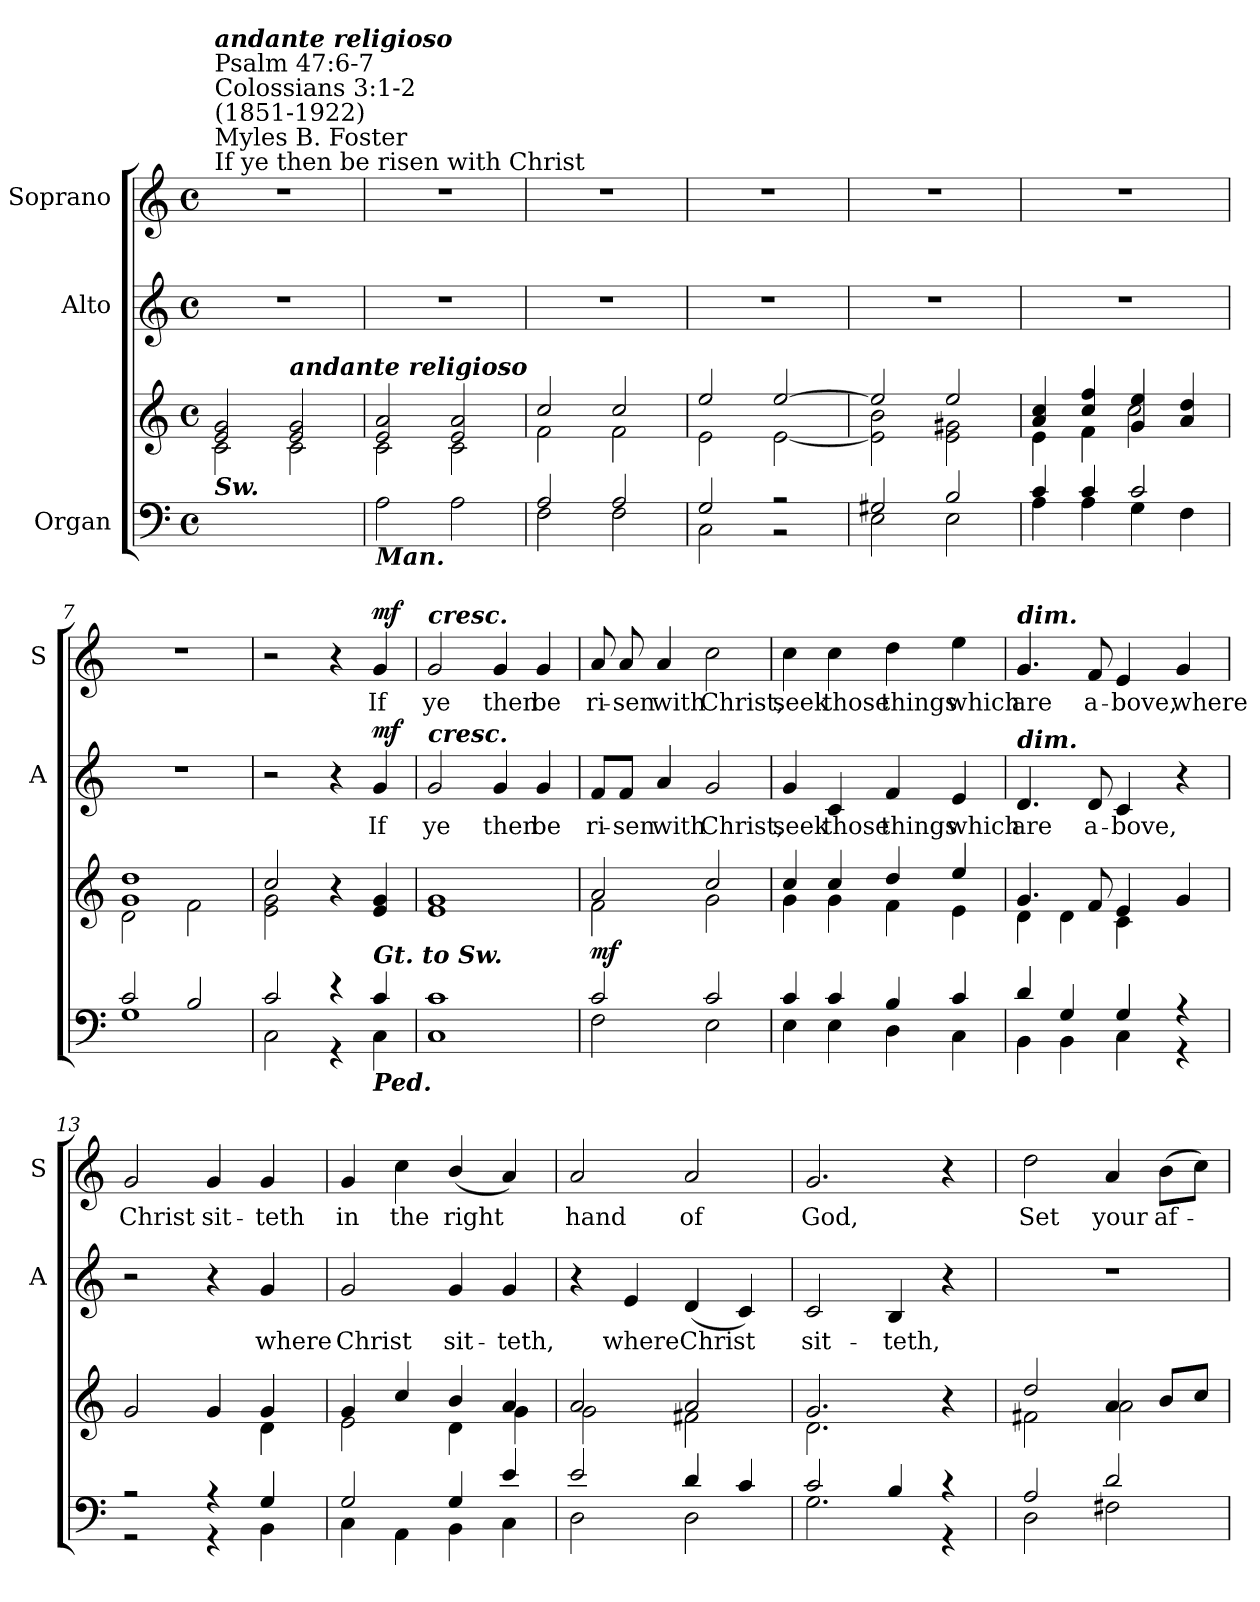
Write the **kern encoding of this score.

**kern	**kern	**dynam	**kern	**text	**dynam	**kern	**text	**dynam
*part3	*part3	*part3	*part2	*part2	*part2	*part1	*part1	*part1
*staff4	*staff3	*staff3/4	*staff2	*staff2	*staff2	*staff1	*staff1	*staff1
*I"Organ	*	*	*I"Alto	*	*	*I"Soprano	*	*
*	*	*	*I'A	*	*	*I'S	*	*
*clefF4	*clefG2	*	*clefG2	*	*	*clefG2	*	*
*k[]	*k[]	*	*k[]	*	*	*k[]	*	*
*M4/4	*M4/4	*	*M4/4	*	*	*M4/4	*	*
*met(c)	*met(c)	*	*met(c)	*	*	*met(c)	*	*
*MM85	*MM85	*	*MM85	*	*	*MM85	*	*
=1	=1	=1	=1	=1	=1	=1	=1	=1
*^	*^	*	*	*	*	*	*	*
!	!	!	!	!	!	!	!	!LO:TX:a:t=If ye then be risen with Christ	!	!
!	!	!	!	!	!	!	!	!LO:TX:a:t=Myles B. Foster	!	!
!	!	!	!	!	!	!	!	!LO:TX:a:t=(1851-1922)	!	!
!	!	!	!	!	!	!	!	!LO:TX:a:t=Colossians 3&colon;1-2	!	!
!	!	!	!	!	!	!	!	!LO:TX:a:t=Psalm 47&colon;6-7	!	!
!	!	!	!	!	!	!	!	!LO:TX:a:Bi:t=andante religioso	!	!
!	!	!LO:TX:b:Bi:t=Sw.	!	!	!	!	!	!	!	!
1ryy	1ryy	2e/ 2g/	2c\	.	1r	.	.	1r	.	.
!	!	!LO:TX:a:Bi:t=andante religioso	!	!	!	!	!	!	!	!
.	.	2e/ 2g/	2c\	.	.	.	.	.	.	.
=2	=2	=2	=2	=2	=2	=2	=2	=2	=2	=2
!LO:TX:b:Bi:t=Man.	!	!	!	!	!	!	!	!	!	!
1ryy	2A\	2e/ 2a/	2c\	.	1r	.	.	1r	.	.
.	2A\	2e/ 2a/	2c\	.	.	.	.	.	.	.
=3	=3	=3	=3	=3	=3	=3	=3	=3	=3	=3
2A/	2F\	2cc/	2f\	.	1r	.	.	1r	.	.
2A/	2F\	2cc/	2f\	.	.	.	.	.	.	.
=4	=4	=4	=4	=4	=4	=4	=4	=4	=4	=4
2G/	2C\	2ee/	2e\	.	1r	.	.	1r	.	.
2r	2r	[2ee/	[2e\	.	.	.	.	.	.	.
=5	=5	=5	=5	=5	=5	=5	=5	=5	=5	=5
2G#X/	2E\	2ee/]	2e\] 2b\	.	1r	.	.	1r	.	.
2B/	2E\	2ee/	2e\ 2g#X\	.	.	.	.	.	.	.
=6	=6	=6	=6	=6	=6	=6	=6	=6	=6	=6
4c/	4A\	4a/ 4cc/	4e\	.	1r	.	.	1r	.	.
4c/	4A\	4cc/ 4ff/	4f\	.	.	.	.	.	.	.
2c/	4G\	4g/ 4ee/	2cc\	.	.	.	.	.	.	.
.	4F\	4a/ 4dd/	.	.	.	.	.	.	.	.
=7	=7	=7	=7	=7	=7	=7	=7	=7	=7	=7
2c/	1G	1g 1dd	2d\	.	1r	.	.	1r	.	.
2B/	.	.	2f\	.	.	.	.	.	.	.
=8	=8	=8	=8	=8	=8	=8	=8	=8	=8	=8
2c/	2C\	2cc/	2e\ 2g\	.	2r	.	.	2r	.	.
4r	4r	4r	2ryy	.	4r	.	.	4r	.	.
!LO:TX:a:Bi:t=Gt. to Sw.	!	!	!	!	!	!	!	!	!	!
!LO:TX:b:Bi:t=Ped.	!	!	!	!	!	!	!	!	!	!
!	!	!	!	!LO:DY:b=2	!	!LO:LY:b	!	!	!LO:LY:b	!
!	!	!	!	!LO:DY:n=1:b=2	!	!	!	!	!	!
!	!	!	!	!LO:DY:n=2:b	!	!	!LO:DY:b	!	!	!LO:DY:b
4c/	4C\	4e/ 4g/	.	mf mf mf	4g/	If	mf	4g/	If	mf
=9	=9	=9	=9	=9	=9	=9	=9	=9	=9	=9
!	!	!	!	!	!	!	!	!LO:TX:a:Bi:t=cresc.	!	!
!	!	!	!	!	!LO:TX:a:Bi:t=cresc.	!	!	!	!	!
!	!	!	!	!	!	!LO:LY:b	!	!	!LO:LY:b	!
1c	1C	1e 1g	1ryy	.	2g/	ye	.	2g/	ye	.
!	!	!	!	!	!	!LO:LY:b	!	!	!LO:LY:b	!
.	.	.	.	.	4g/	then	.	4g/	then	.
!	!	!	!	!	!	!LO:LY:b	!	!	!LO:LY:b	!
.	.	.	.	.	4g/	be	.	4g/	be	.
!!LO:LB:g=z
=10	=10	=10	=10	=10	=10	=10	=10	=10	=10	=10
!	!	!	!	!LO:DY:b	!	!LO:LY:b	!	!	!LO:LY:b	!
2c/	2F\	2a/	2f\	mf	8f/L	ri-	.	8a/	ri-	.
!	!	!	!	!	!	!LO:LY:b	!	!	!LO:LY:b	!
.	.	.	.	.	8f/J	-sen	.	8a/	-sen	.
!	!	!	!	!	!	!LO:LY:b	!	!	!LO:LY:b	!
.	.	.	.	.	4a/	with	.	4a/	with	.
!	!	!	!	!	!	!LO:LY:b	!	!	!LO:LY:b	!
2c/	2E\	2cc/	2g\	.	2g/	Christ,	.	2cc\	Christ,	.
!!LO:LB:g=z
=11	=11	=11	=11	=11	=11	=11	=11	=11	=11	=11
!	!	!	!	!	!	!LO:LY:b	!	!	!LO:LY:b	!
4c/	4E\	4cc/	4g\	.	4g/	seek	.	4cc\	seek	.
!	!	!	!	!	!	!LO:LY:b	!	!	!LO:LY:b	!
4c/	4E\	4cc/	4g\	.	4c/	those	.	4cc\	those	.
!	!	!	!	!	!	!LO:LY:b	!	!	!LO:LY:b	!
4B/	4D\	4dd/	4f\	.	4f/	things	.	4dd\	things	.
!	!	!	!	!	!	!LO:LY:b	!	!	!LO:LY:b	!
4c/	4C\	4ee/	4e\	.	4e/	which	.	4ee\	which	.
=12	=12	=12	=12	=12	=12	=12	=12	=12	=12	=12
!	!	!	!	!	!	!	!	!LO:TX:a:Bi:t=dim.	!	!
!	!	!	!	!	!LO:TX:a:Bi:t=dim.	!	!	!	!	!
!	!	!	!	!	!	!LO:LY:b	!	!	!LO:LY:b	!
4d/	4BB\	4.g/	4d\	.	4.d/	are	.	4.g/	are	.
4G/	4BB\	.	4d\	.	.	.	.	.	.	.
!	!	!	!	!	!	!LO:LY:b	!	!	!LO:LY:b	!
.	.	8f/	.	.	8d/	a-	.	8f/	a-	.
!	!	!	!	!	!	!LO:LY:b	!	!	!LO:LY:b	!
4G/	4C\	4e/	4c\	.	4c/	-bove,	.	4e/	-bove,	.
!	!	!	!	!	!	!	!	!	!LO:LY:b	!
4r	4r	4g/	4ryy	.	4r	.	.	4g/	where	.
=13	=13	=13	=13	=13	=13	=13	=13	=13	=13	=13
!	!	!	!	!	!	!	!	!	!LO:LY:b	!
2r	2r	2g/	2ryy	.	2r	.	.	2g/	Christ	.
!	!	!	!	!	!	!	!	!	!LO:LY:b	!
4r	4r	4g/	4ryy	.	4r	.	.	4g/	sit-	.
!	!	!	!	!	!	!LO:LY:b	!	!	!LO:LY:b	!
4G/	4BB\	4g/	4d\	.	4g/	where	.	4g/	-teth	.
=14	=14	=14	=14	=14	=14	=14	=14	=14	=14	=14
!	!	!	!	!	!	!LO:LY:b	!	!	!LO:LY:b	!
2G/	4C\	4g/	2e\	.	2g/	Christ	.	4g/	in	.
!	!	!	!	!	!	!	!	!	!LO:LY:b	!
.	4AA\	4cc/	.	.	.	.	.	4cc\	the	.
!	!	!	!	!	!	!LO:LY:b	!	!	!LO:LY:b	!
4G/	4BB\	4b/	4d\	.	4g/	sit-	.	(<4b/	right	.
!	!	!	!	!	!	!LO:LY:b	!	!	!	!
4e/	4C\	4a/	4g\	.	4g/	-teth,	.	4a/)	.	.
!!LO:PB:g=z
=15	=15	=15	=15	=15	=15	=15	=15	=15	=15	=15
!	!	!	!	!	!	!	!	!	!LO:LY:b	!
2e/	2D\	2a/	2g\	.	4r	.	.	2a/	hand	.
!	!	!	!	!	!	!LO:LY:b	!	!	!	!
.	.	.	.	.	4e/	where	.	.	.	.
!	!	!	!	!	!	!LO:LY:b	!	!	!LO:LY:b	!
4d/	2D\	2a/	2f#X\	.	(<4d/	Christ	.	2a/	of	.
4c/	.	.	.	.	4c/)	.	.	.	.	.
!!LO:LB:g=z
=16	=16	=16	=16	=16	=16	=16	=16	=16	=16	=16
!	!	!	!	!	!	!LO:LY:b	!	!	!LO:LY:b	!
2c/	2.G\	2.g/	2.d\	.	2c/	sit-	.	2.g/	God,	.
!	!	!	!	!	!	!LO:LY:b	!	!	!	!
4B/	.	.	.	.	4B/	-teth,	.	.	.	.
4r	4r	4r	4ryy	.	4r	.	.	4r	.	.
=17	=17	=17	=17	=17	=17	=17	=17	=17	=17	=17
!	!	!	!	!	!	!	!	!	!LO:LY:b	!
2A/	2D\	2dd/	2f#X\	.	1r	.	.	2dd\	Set	.
!	!	!	!	!	!	!	!	!	!LO:LY:b	!
2d/	2F#X\	4a/	2a\	.	.	.	.	4a/	your	.
!	!	!	!	!	!	!	!	!	!LO:LY:b	!
.	.	8b/L	.	.	.	.	.	(>8b\L	af-	.
.	.	8cc/J	.	.	.	.	.	8cc\J)	.	.
*v	*v	*	*	*	*	*	*	*	*	*
*	*v	*v	*	*	*	*	*	*	*
=	=	=	=	=	=	=	=	=
*-	*-	*-	*-	*-	*-	*-	*-	*-
